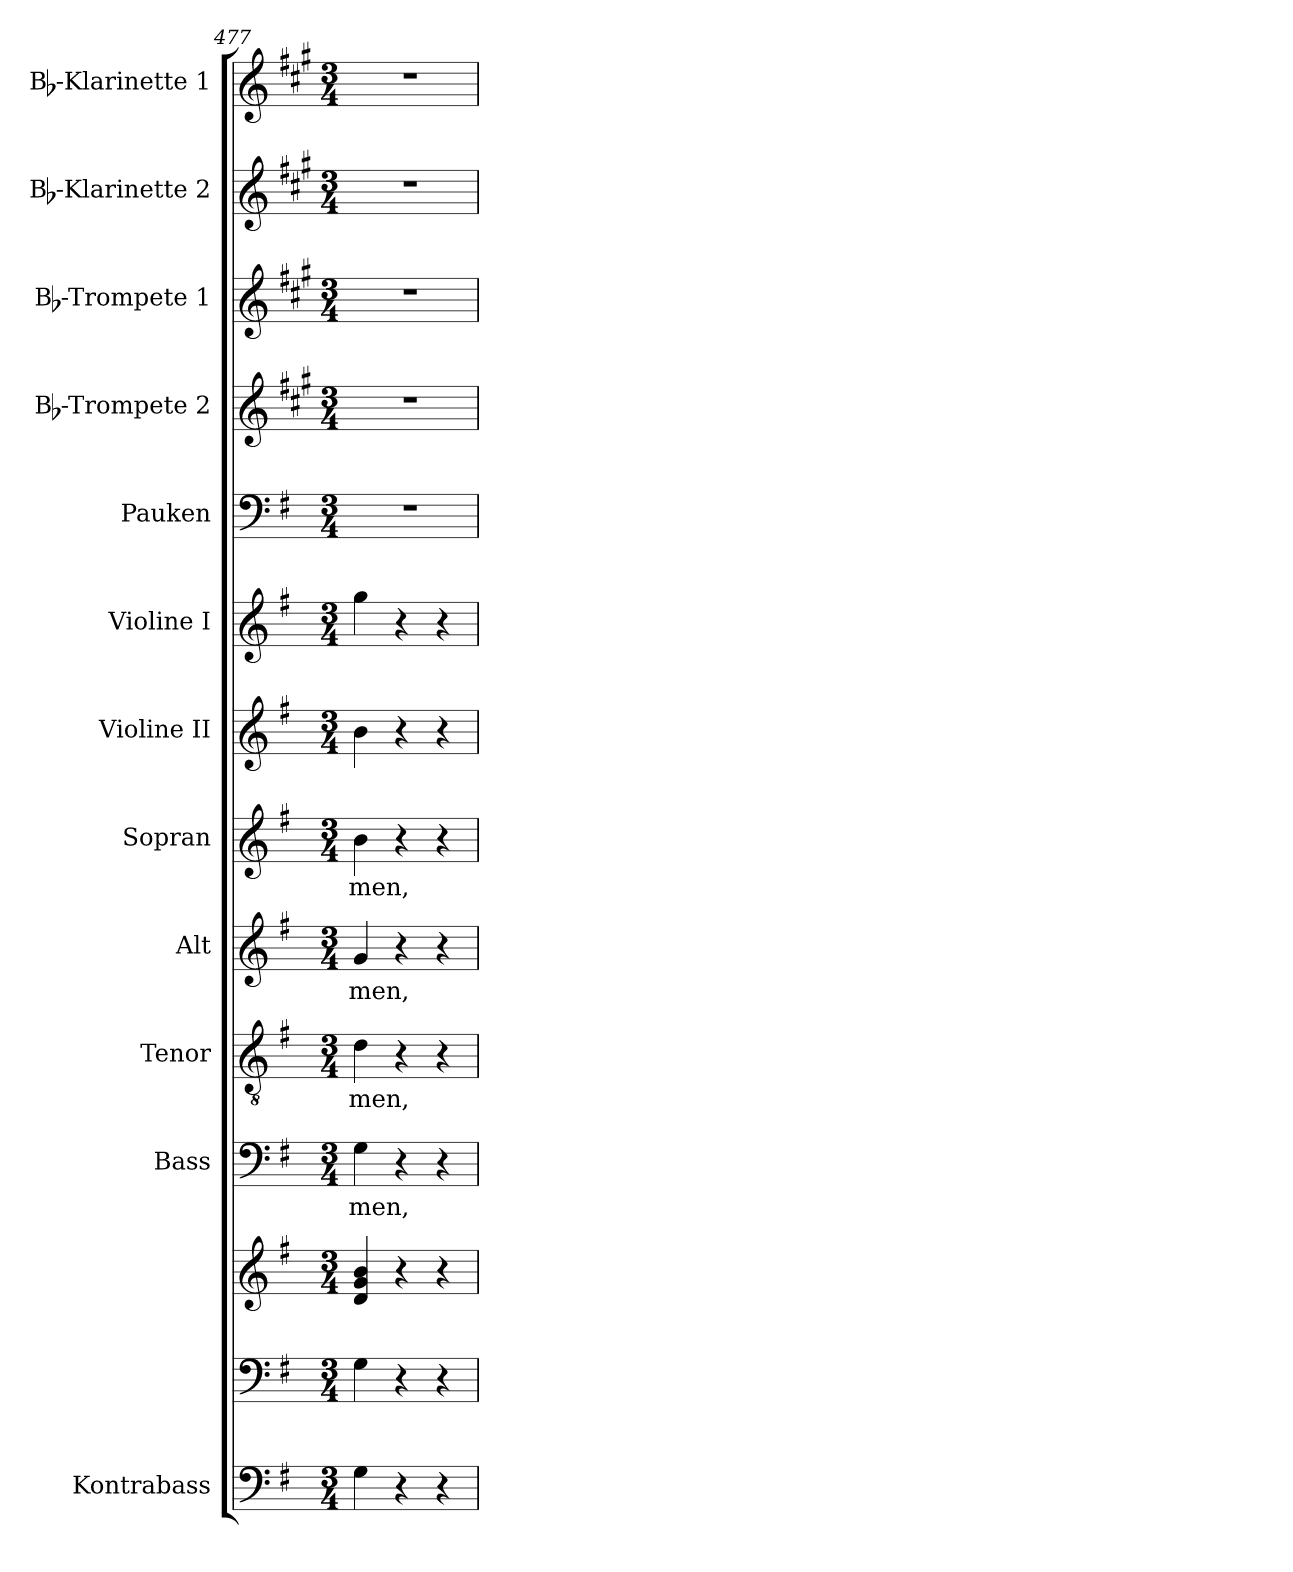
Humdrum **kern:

**kern	**kern	**kern	**kern	**text	**kern	**text	**kern	**text	**kern	**text	**kern	**kern	**kern	**kern	**kern	**kern	**kern
*part13	*part12	*part12	*part11	*part11	*part10	*part10	*part9	*part9	*part8	*part8	*part7	*part6	*part5	*part4	*part3	*part2	*part1
*staff14	*staff13	*staff12	*staff11	*staff11	*staff10	*staff10	*staff9	*staff9	*staff8	*staff8	*staff7	*staff6	*staff5	*staff4	*staff3	*staff2	*staff1
*I"Kontrabass	*	*	*I"Bass	*	*I"Tenor	*	*I"Alt	*	*I"Sopran	*	*I"Violine II	*I"Violine I	*I"Pauken	*I"Bb-Trompete 2	*I"Bb-Trompete 1	*I"Bb-Klarinette 2	*I"Bb-Klarinette 1
*I'Kb.	*	*	*I'B.	*	*I'T.	*	*I'A.	*	*I'S.	*	*I'Vl. II	*I'Vl. I	*I'Pk.	*I'Bb Trp. 2	*I'Bb Trp. 1	*I'Bb Kl. 2	*I'Bb Kl. 1
*clefF4	*clefF4	*clefG2	*clefF4	*	*clefGv2	*	*clefG2	*	*clefG2	*	*clefG2	*clefG2	*clefF4	*clefG2	*clefG2	*clefG2	*clefG2
*ITrd7c12	*	*	*	*	*	*	*	*	*	*	*	*	*	*ITrd1c2	*ITrd1c2	*ITrd1c2	*ITrd1c2
*k[f#]	*k[f#]	*k[f#]	*k[f#]	*	*k[f#]	*	*k[f#]	*	*k[f#]	*	*k[f#]	*k[f#]	*k[f#]	*k[f#]	*k[f#]	*k[f#]	*k[f#]
*G:	*G:	*G:	*G:	*	*G:	*	*G:	*	*G:	*	*G:	*G:	*G:	*G:	*G:	*G:	*G:
*M3/4	*M3/4	*M3/4	*M3/4	*	*M3/4	*	*M3/4	*	*M3/4	*	*M3/4	*M3/4	*M3/4	*M3/4	*M3/4	*M3/4	*M3/4
=477	=477	=477	=477	=477	=477	=477	=477	=477	=477	=477	=477	=477	=477	=477	=477	=477	=477
!	!	!	!	!LO:LY:b	!	!LO:LY:b	!	!LO:LY:b	!	!LO:LY:b	!	!	!	!	!	!	!
4GG\	4G\	4d/ 4g/ 4b/	4G\	-men,	4d\	-men,	4g/	-men,	4b\	-men,	4b\	4gg\	2.r	2.r	2.r	2.r	2.r
4r	4r	4r	4r	.	4r	.	4r	.	4r	.	4r	4r	.	.	.	.	.
4r	4r	4r	4r	.	4r	.	4r	.	4r	.	4r	4r	.	.	.	.	.
=	=	=	=	=	=	=	=	=	=	=	=	=	=	=	=	=	=
*-	*-	*-	*-	*-	*-	*-	*-	*-	*-	*-	*-	*-	*-	*-	*-	*-	*-
